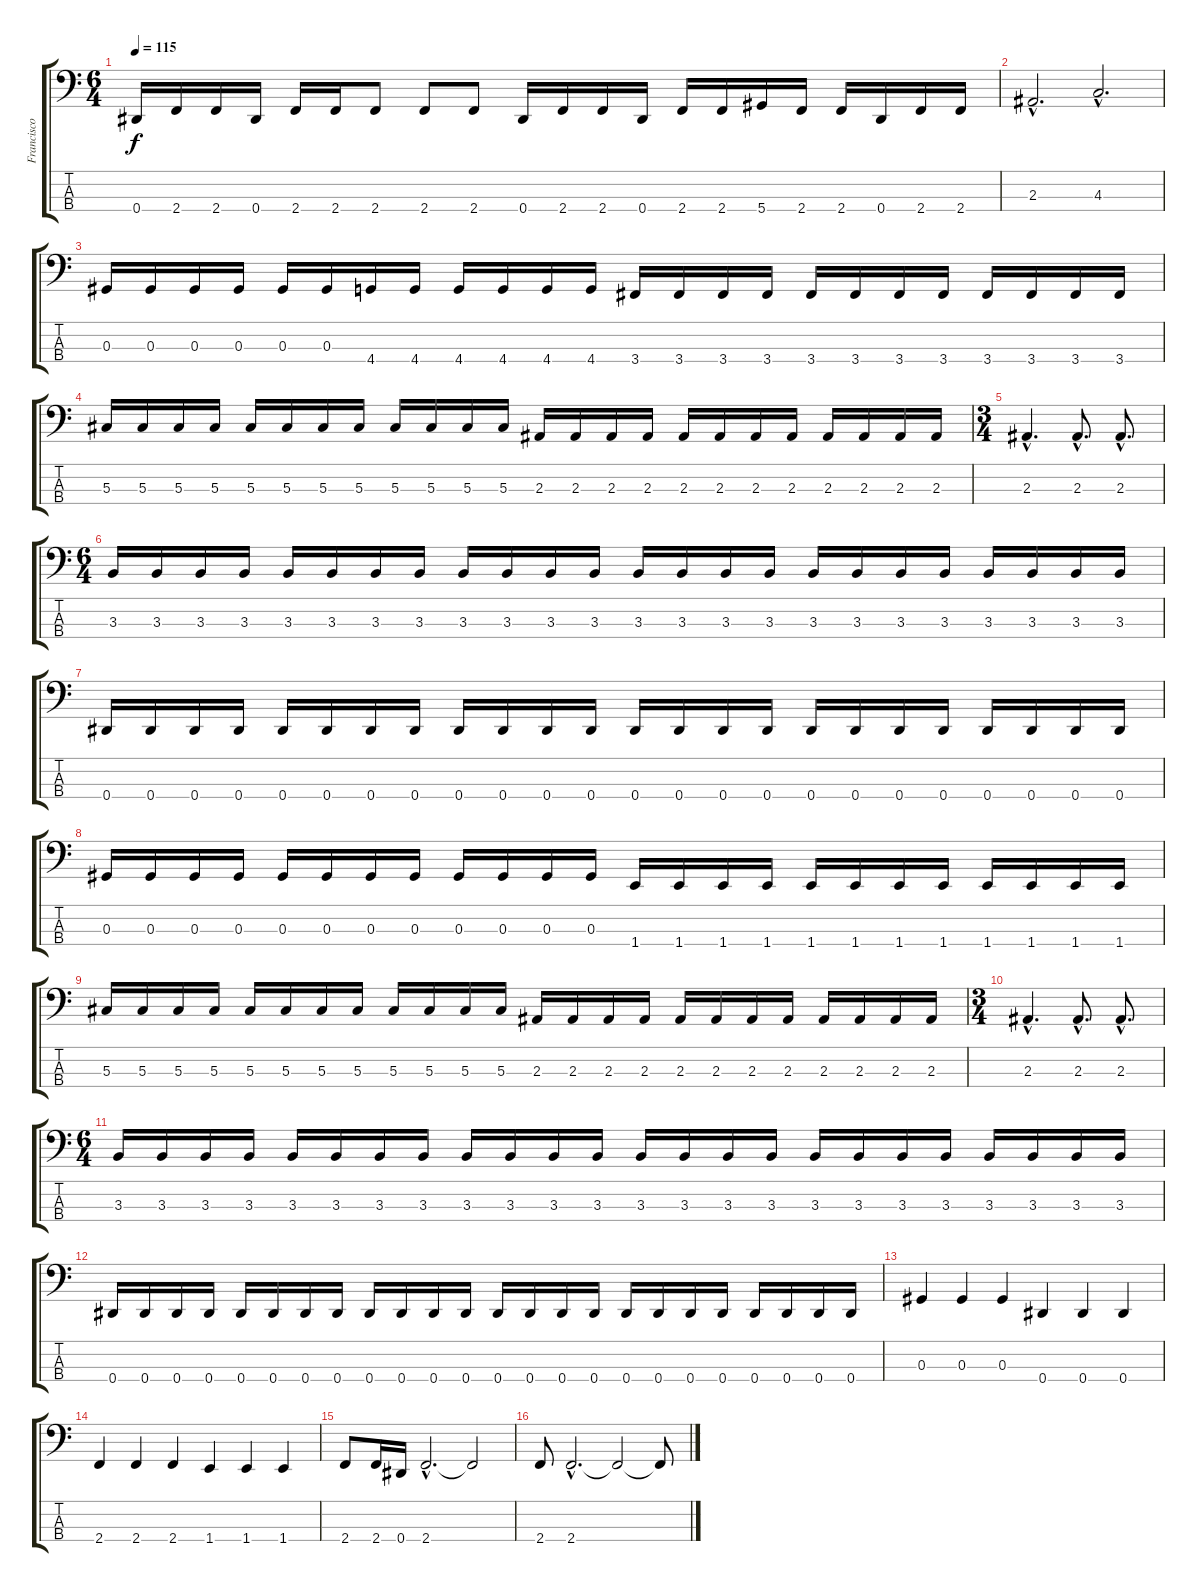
\track ("Francisco Fidalgo" "Francisco ") {instrument electricbasspick}
\staff {score tabs}
\tuning (Gb2 Db2 Ab1 Eb1) {hide}
\ts (6 4)
\tempo 115
\clef f4
\ks c
0.4.16{dy f} 2.4.16 2.4.16 0.4.16 2.4.16 2.4.16 2.4.8 2.4.8 2.4.8 0.4.16 2.4.16 2.4.16 0.4.16 2.4.16 2.4.16 5.4.16 2.4.16 2.4.16 0.4.16 2.4.16 2.4.16 |
2.3{hac}.2{d} 4.3{hac}.2{d} |
0.3.16 0.3.16 0.3.16 0.3.16 0.3.16 0.3.16 4.4.16 4.4.16 4.4.16 4.4.16 4.4.16 4.4.16 3.4.16 3.4.16 3.4.16 3.4.16 3.4.16 3.4.16 3.4.16 3.4.16 3.4.16 3.4.16 3.4.16 3.4.16 |
5.3.16 5.3.16 5.3.16 5.3.16 5.3.16 5.3.16 5.3.16 5.3.16 5.3.16 5.3.16 5.3.16 5.3.16 2.3.16 2.3.16 2.3.16 2.3.16 2.3.16 2.3.16 2.3.16 2.3.16 2.3.16 2.3.16 2.3.16 2.3.16 |
\ts (3 4)
2.3{hac}.4{d} 2.3{hac}.8{d} 2.3{hac}.8{d} |
\ts (6 4)
3.3.16 3.3.16 3.3.16 3.3.16 3.3.16 3.3.16 3.3.16 3.3.16 3.3.16 3.3.16 3.3.16 3.3.16 3.3.16 3.3.16 3.3.16 3.3.16 3.3.16 3.3.16 3.3.16 3.3.16 3.3.16 3.3.16 3.3.16 3.3.16 |
0.4.16 0.4.16 0.4.16 0.4.16 0.4.16 0.4.16 0.4.16 0.4.16 0.4.16 0.4.16 0.4.16 0.4.16 0.4.16 0.4.16 0.4.16 0.4.16 0.4.16 0.4.16 0.4.16 0.4.16 0.4.16 0.4.16 0.4.16 0.4.16 |
0.3.16 0.3.16 0.3.16 0.3.16 0.3.16 0.3.16 0.3.16 0.3.16 0.3.16 0.3.16 0.3.16 0.3.16 1.4.16 1.4.16 1.4.16 1.4.16 1.4.16 1.4.16 1.4.16 1.4.16 1.4.16 1.4.16 1.4.16 1.4.16 |
5.3.16 5.3.16 5.3.16 5.3.16 5.3.16 5.3.16 5.3.16 5.3.16 5.3.16 5.3.16 5.3.16 5.3.16 2.3.16 2.3.16 2.3.16 2.3.16 2.3.16 2.3.16 2.3.16 2.3.16 2.3.16 2.3.16 2.3.16 2.3.16 |
\ts (3 4)
2.3{hac}.4{d} 2.3{hac}.8{d} 2.3{hac}.8{d} |
\ts (6 4)
3.3.16 3.3.16 3.3.16 3.3.16 3.3.16 3.3.16 3.3.16 3.3.16 3.3.16 3.3.16 3.3.16 3.3.16 3.3.16 3.3.16 3.3.16 3.3.16 3.3.16 3.3.16 3.3.16 3.3.16 3.3.16 3.3.16 3.3.16 3.3.16 |
0.4.16 0.4.16 0.4.16 0.4.16 0.4.16 0.4.16 0.4.16 0.4.16 0.4.16 0.4.16 0.4.16 0.4.16 0.4.16 0.4.16 0.4.16 0.4.16 0.4.16 0.4.16 0.4.16 0.4.16 0.4.16 0.4.16 0.4.16 0.4.16 |
0.3.4 0.3.4 0.3.4 0.4.4 0.4.4 0.4.4 |
2.4.4 2.4.4 2.4.4 1.4.4 1.4.4 1.4.4 |
2.4.8 2.4.16 0.4.16 2.4{hac}.2{d} 2.4{t}.2 |
2.4.8 2.4{hac}.2{d} 2.4{t}.2 2.4{t}.8
